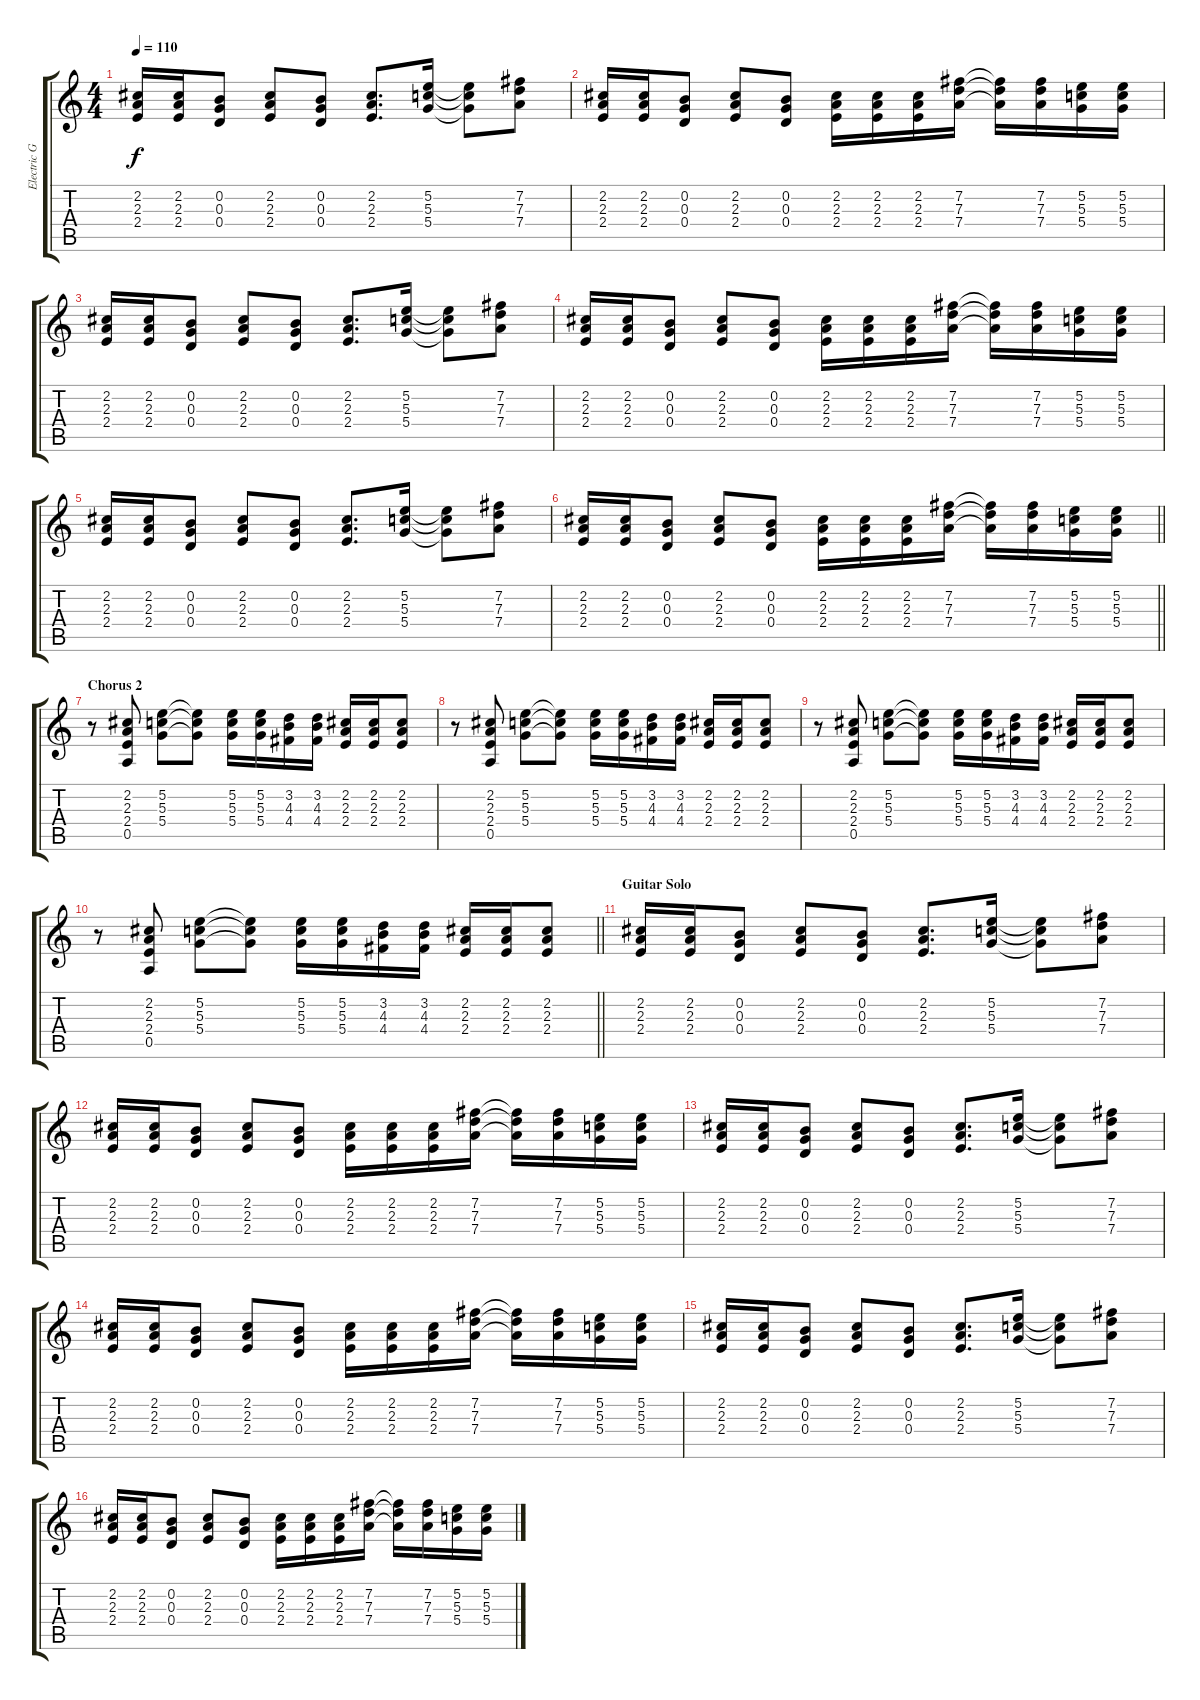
\track ("Electric Guitar IV" "Electric G") {instrument overdrivenguitar}
\staff {score tabs}
\tuning (E4 B3 G3 D3 A2 E2) {hide}
\ts (4 4)
\tempo 110
\clef g2
\ks c
(2.2 2.3 2.4).16{dy f} (2.2 2.3 2.4).16 (0.2 0.3 0.4).8 (2.2 2.3 2.4).8 (0.2 0.3 0.4).8 (2.2 2.3 2.4).8{d} (5.2 5.3 5.4).16 (5.2{t} 5.3{t} 5.4{t}).8 (7.2 7.3 7.4).8 |
(2.2 2.3 2.4).16 (2.2 2.3 2.4).16 (0.2 0.3 0.4).8 (2.2 2.3 2.4).8 (0.2 0.3 0.4).8 (2.2 2.3 2.4).16 (2.2 2.3 2.4).16 (2.2 2.3 2.4).16 (7.2 7.3 7.4).16 (7.2{t} 7.3{t} 7.4{t}).16 (7.2 7.3 7.4).16 (5.2 5.3 5.4).16 (5.2 5.3 5.4).16 |
(2.2 2.3 2.4).16 (2.2 2.3 2.4).16 (0.2 0.3 0.4).8 (2.2 2.3 2.4).8 (0.2 0.3 0.4).8 (2.2 2.3 2.4).8{d} (5.2 5.3 5.4).16 (5.2{t} 5.3{t} 5.4{t}).8 (7.2 7.3 7.4).8 |
(2.2 2.3 2.4).16 (2.2 2.3 2.4).16 (0.2 0.3 0.4).8 (2.2 2.3 2.4).8 (0.2 0.3 0.4).8 (2.2 2.3 2.4).16 (2.2 2.3 2.4).16 (2.2 2.3 2.4).16 (7.2 7.3 7.4).16 (7.2{t} 7.3{t} 7.4{t}).16 (7.2 7.3 7.4).16 (5.2 5.3 5.4).16 (5.2 5.3 5.4).16 |
(2.2 2.3 2.4).16 (2.2 2.3 2.4).16 (0.2 0.3 0.4).8 (2.2 2.3 2.4).8 (0.2 0.3 0.4).8 (2.2 2.3 2.4).8{d} (5.2 5.3 5.4).16 (5.2{t} 5.3{t} 5.4{t}).8 (7.2 7.3 7.4).8 |
\barLineRight lightlight
(2.2 2.3 2.4).16 (2.2 2.3 2.4).16 (0.2 0.3 0.4).8 (2.2 2.3 2.4).8 (0.2 0.3 0.4).8 (2.2 2.3 2.4).16 (2.2 2.3 2.4).16 (2.2 2.3 2.4).16 (7.2 7.3 7.4).16 (7.2{t} 7.3{t} 7.4{t}).16 (7.2 7.3 7.4).16 (5.2 5.3 5.4).16 (5.2 5.3 5.4).16 |
\section ("" "Chorus 2")
r.8 (2.2 2.3 2.4 0.5).8 (5.2 5.3 5.4).8 (5.2{t} 5.3{t} 5.4{t}).8 (5.2 5.3 5.4).16 (5.2 5.3 5.4).16 (3.2 4.3 4.4).16 (3.2 4.3 4.4).16 (2.2 2.3 2.4).16 (2.2 2.3 2.4).16 (2.2 2.3 2.4).8 |
r.8 (2.2 2.3 2.4 0.5).8 (5.2 5.3 5.4).8 (5.2{t} 5.3{t} 5.4{t}).8 (5.2 5.3 5.4).16 (5.2 5.3 5.4).16 (3.2 4.3 4.4).16 (3.2 4.3 4.4).16 (2.2 2.3 2.4).16 (2.2 2.3 2.4).16 (2.2 2.3 2.4).8 |
r.8 (2.2 2.3 2.4 0.5).8 (5.2 5.3 5.4).8 (5.2{t} 5.3{t} 5.4{t}).8 (5.2 5.3 5.4).16 (5.2 5.3 5.4).16 (3.2 4.3 4.4).16 (3.2 4.3 4.4).16 (2.2 2.3 2.4).16 (2.2 2.3 2.4).16 (2.2 2.3 2.4).8 |
\barLineRight lightlight
r.8 (2.2 2.3 2.4 0.5).8 (5.2 5.3 5.4).8 (5.2{t} 5.3{t} 5.4{t}).8 (5.2 5.3 5.4).16 (5.2 5.3 5.4).16 (3.2 4.3 4.4).16 (3.2 4.3 4.4).16 (2.2 2.3 2.4).16 (2.2 2.3 2.4).16 (2.2 2.3 2.4).8 |
\section ("" "Guitar Solo")
(2.2 2.3 2.4).16 (2.2 2.3 2.4).16 (0.2 0.3 0.4).8 (2.2 2.3 2.4).8 (0.2 0.3 0.4).8 (2.2 2.3 2.4).8{d} (5.2 5.3 5.4).16 (5.2{t} 5.3{t} 5.4{t}).8 (7.2 7.3 7.4).8 |
(2.2 2.3 2.4).16 (2.2 2.3 2.4).16 (0.2 0.3 0.4).8 (2.2 2.3 2.4).8 (0.2 0.3 0.4).8 (2.2 2.3 2.4).16 (2.2 2.3 2.4).16 (2.2 2.3 2.4).16 (7.2 7.3 7.4).16 (7.2{t} 7.3{t} 7.4{t}).16 (7.2 7.3 7.4).16 (5.2 5.3 5.4).16 (5.2 5.3 5.4).16 |
(2.2 2.3 2.4).16 (2.2 2.3 2.4).16 (0.2 0.3 0.4).8 (2.2 2.3 2.4).8 (0.2 0.3 0.4).8 (2.2 2.3 2.4).8{d} (5.2 5.3 5.4).16 (5.2{t} 5.3{t} 5.4{t}).8 (7.2 7.3 7.4).8 |
(2.2 2.3 2.4).16 (2.2 2.3 2.4).16 (0.2 0.3 0.4).8 (2.2 2.3 2.4).8 (0.2 0.3 0.4).8 (2.2 2.3 2.4).16 (2.2 2.3 2.4).16 (2.2 2.3 2.4).16 (7.2 7.3 7.4).16 (7.2{t} 7.3{t} 7.4{t}).16 (7.2 7.3 7.4).16 (5.2 5.3 5.4).16 (5.2 5.3 5.4).16 |
(2.2 2.3 2.4).16 (2.2 2.3 2.4).16 (0.2 0.3 0.4).8 (2.2 2.3 2.4).8 (0.2 0.3 0.4).8 (2.2 2.3 2.4).8{d} (5.2 5.3 5.4).16 (5.2{t} 5.3{t} 5.4{t}).8 (7.2 7.3 7.4).8 |
(2.2 2.3 2.4).16 (2.2 2.3 2.4).16 (0.2 0.3 0.4).8 (2.2 2.3 2.4).8 (0.2 0.3 0.4).8 (2.2 2.3 2.4).16 (2.2 2.3 2.4).16 (2.2 2.3 2.4).16 (7.2 7.3 7.4).16 (7.2{t} 7.3{t} 7.4{t}).16 (7.2 7.3 7.4).16 (5.2 5.3 5.4).16 (5.2 5.3 5.4).16
